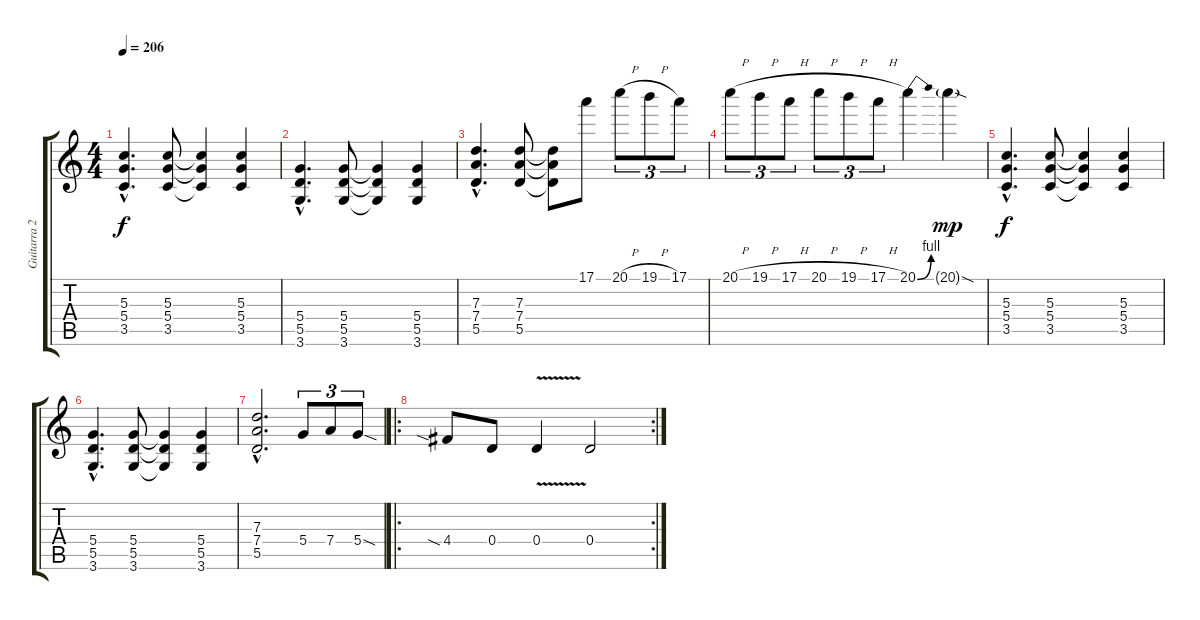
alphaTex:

\track ("Guitarra 2" "Guitarra 2") {instrument distortionguitar}
\staff {score tabs}
\tuning (E4 B3 G3 D3 A2 E2) {hide}
\ts (4 4)
\tempo 206
\clef g2
\ks c
(5.3{hac} 5.4{hac} 3.5{hac}).4{d dy f} (5.3 5.4 3.5).8 (5.3{t} 5.4{t} 3.5{t}).4 (5.3 5.4 3.5).4 |
(5.4{hac} 5.5{hac} 3.6{hac}).4{d} (5.4 5.5 3.6).8 (5.4{t} 5.5{t} 3.6{t}).4 (5.4 5.5 3.6).4 |
(7.3{hac} 7.4{hac} 5.5{hac}).4{d} (7.3 7.4 5.5).8 (7.3{t} 7.4{t} 5.5{t}).8 17.1.8 20.1{h}.8{tu (3 2)} 19.1{h}.8{tu (3 2)} 17.1.8{tu (3 2)} |
20.1{h}.8{tu (3 2)} 19.1{h}.8{tu (3 2)} 17.1{h}.8{tu (3 2)} 20.1{h}.8{tu (3 2)} 19.1{h}.8{tu (3 2)} 17.1{h}.8{tu (3 2)} 20.1{be (bend 0 0 60 4)}.4 20.1{sod g}.4{dy mp} |
(5.3{hac} 5.4{hac} 3.5{hac}).4{d dy f} (5.3 5.4 3.5).8 (5.3{t} 5.4{t} 3.5{t}).4 (5.3 5.4 3.5).4 |
(5.4{hac} 5.5{hac} 3.6{hac}).4{d} (5.4 5.5 3.6).8 (5.4{t} 5.5{t} 3.6{t}).4 (5.4 5.5 3.6).4 |
(7.3{hac} 7.4{hac} 5.5{hac}).2{d} 5.4.8{tu (3 2)} 7.4.8{tu (3 2)} 5.4{sod}.8{tu (3 2)} |
\ro
\rc 2
4.4{sia}.8 0.4.8 0.4{v}.4 0.4.2
